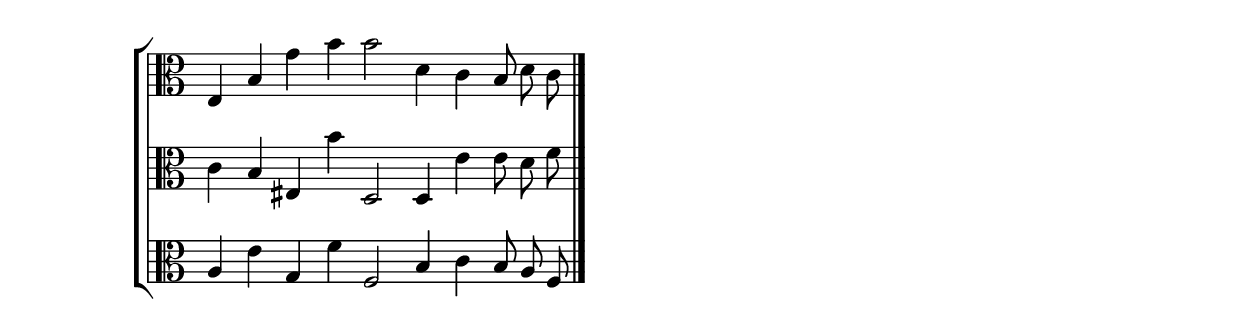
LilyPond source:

\version "2.16.0"
\header{}
\new StaffGroup << 
\new Staff{
	\override Staff.TimeSignature #'stencil = ##f
	\set Score.timing = ##f
	\clef alto
	{
	e4	b4	g'4	b'4	b'2	d'4	c'4	b8	d'8	c'8
	\bar "|."
	}
}
\new Staff{
	\override Staff.TimeSignature #'stencil = ##f
	\set Score.timing = ##f
	\clef alto
	{
	c'4	b4	eis4	b'4	d2	d4	e'4	e'8	d'8	f'8
	\bar "|."
	}
}
\new Staff{
	\override Staff.TimeSignature #'stencil = ##f
	\set Score.timing = ##f
	\clef alto
	{
	a4	e'4	g4	f'4	f2	b4	c'4	b8	a8	f8
	\bar "|."
	}
}
>>